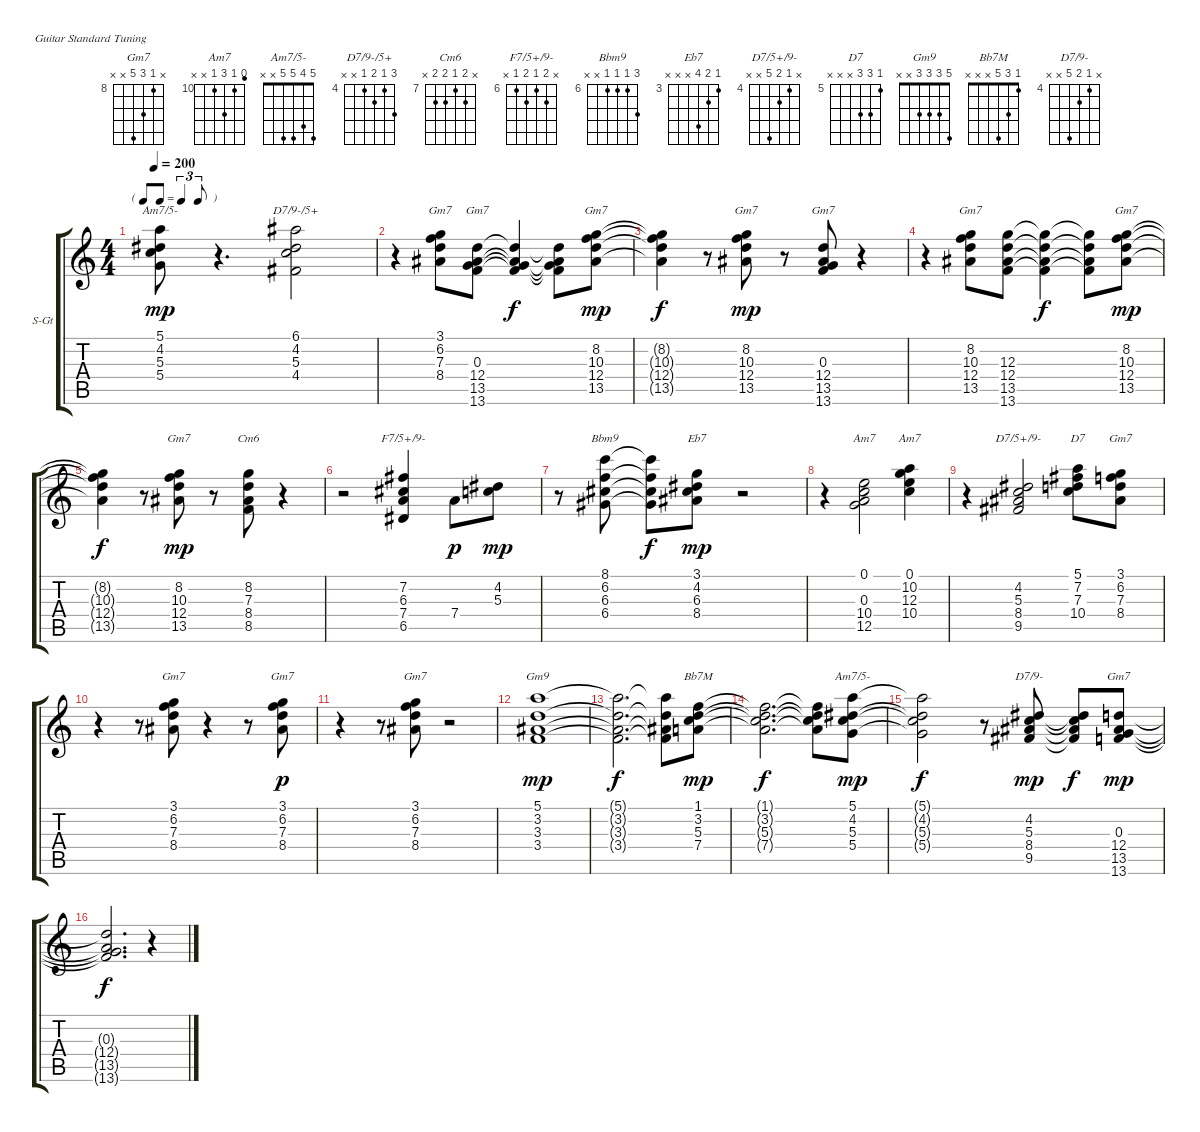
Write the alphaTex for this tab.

\bracketExtendMode groupsimilarinstruments
\firstSystemTrackNameOrientation horizontal
\otherSystemsTrackNameOrientation horizontal
\track ("Piano" "S-Gt") {instrument acousticgrandpiano}
\staff {score tabs}
\tuning (E4 B3 G3 D3 A2 E2)
\displaytranspose 12
\chord ("Gm7" x x 11 12 13 13) {firstfret 12}
\chord ("Am7" 9 x 9 10 12 x) {firstfret 10}
\chord ("Gm7" 3 6 7 x x x) {firstfret 3}
\chord ("Am7/5-" 5 4 5 5 x x)
\chord ("Gm7" x 8 10 12 x x) {firstfret 8}
\chord ("D7/9-/5+" 6 4 5 4 x x) {firstfret 4}
\chord ("Cm6" x 8 7 8 8 x) {firstfret 7}
\chord ("F7/5+/9-" x 7 6 7 6 x) {firstfret 6}
\chord ("Bbm9" 8 6 6 6 x x) {firstfret 6}
\chord ("Eb7" 3 4 6 x x x) {firstfret 3}
\chord ("Am7" 9 10 12 10 x x) {firstfret 10}
\chord ("D7/5+/9-" x 4 5 8 x x) {firstfret 4}
\chord ("D7" 5 7 7 x x x) {firstfret 5}
\chord ("Gm9" 5 3 3 3 x x)
\chord ("Bb7M" 1 3 5 x x x)
\chord ("D7/9-" x 4 5 8 x x) {firstfret 4}
\ts (4 4)
\tf triplet8th
\tempo 200
\clef g2
\ks c
(5.1 4.2 5.3 5.4).8{ch "Am7/5-" dy mp} r.4{d} (6.1 4.2 5.3 4.4).2{ch "D7/9-/5+"} |
r.4 (3.1 6.2 7.3 8.4).8{ch "Gm7"} (0.3 12.4 13.5 13.6).8{ch "Gm7"} (0.3{t} 12.4{t} 13.5{t} 13.6{t}).4{dy f} (0.3{t} 12.4{t} 13.5{t} 13.6{t}).8 (8.2 10.3 12.4 13.5).8{ch "Gm7" dy mp} |
(8.2{t} 10.3{t} 12.4{t} 13.5{t}).4{dy f} r.8 (8.2 10.3 12.4 13.5).8{ch "Gm7" dy mp} r.8 (0.3 12.4 13.5 13.6).8{ch "Gm7"} r.4 |
r.4 (8.2 10.3 12.4 13.5).8{ch "Gm7"} (12.3 12.4 13.5 13.6).8 (12.3{t} 12.4{t} 13.5{t} 13.6{t}).4{dy f} (12.3{t} 12.4{t} 13.5{t} 13.6{t}).8 (8.2 10.3 12.4 13.5).8{ch "Gm7" dy mp} |
(8.2{t} 10.3{t} 12.4{t} 13.5{t}).4{dy f} r.8 (8.2 10.3 12.4 13.5).8{ch "Gm7" dy mp} r.8 (8.2 7.3 8.4 8.5).8{ch "Cm6"} r.4 |
r.2 (7.2 6.3 7.4 6.5).4{ch "F7/5+/9-"} 7.4.8{dy p} (4.2 5.3).8{dy mp} |
r.8 (8.1 6.2 6.3 6.4).8{ch "Bbm9"} (8.1{t} 6.2{t} 6.3{t} 6.4{t}).8{dy f} (3.1 4.2 6.3 8.4).8{ch "Eb7" dy mp} r.2 |
r.4 (0.1 0.3 10.4 12.5).2{ch "Am7"} (0.1 10.2 12.3 10.4).4{ch "Am7"} |
r.4 (4.2 5.3 8.4 9.5).2{ch "D7/5+/9-"} (5.1 7.2 7.3 10.4).8{ch "D7"} (3.1 6.2 7.3 8.4).8{ch "Gm7"} |
r.4 r.8 (3.1 6.2 7.3 8.4).8{ch "Gm7"} r.4 r.8 (3.1 6.2 7.3 8.4).8{ch "Gm7" dy p} |
r.4 r.8 (3.1 6.2 7.3 8.4).8{ch "Gm7"} r.2 |
(5.1 3.2 3.3 3.4).1{ch "Gm9" dy mp} |
(5.1{t} 3.2{t} 3.3{t} 3.4{t}).2{d dy f} (5.1{t} 3.2{t} 3.3{t} 3.4{t}).8 (1.1 3.2 5.3 7.4).8{ch "Bb7M" dy mp} |
(1.1{t} 3.2{t} 5.3{t} 7.4{t}).2{d dy f} (1.1{t} 3.2{t} 5.3{t} 7.4{t}).8 (5.1 4.2 5.3 5.4).8{ch "Am7/5-" dy mp} |
(5.1{t} 4.2{t} 5.3{t} 5.4{t}).2{dy f} r.8 (4.2 5.3 8.4 9.5).8{ch "D7/9-" dy mp} (4.2{t} 5.3{t} 8.4{t} 9.5{t}).8{dy f} (0.3 12.4 13.5 13.6).8{ch "Gm7" dy mp} |
(0.3{t} 12.4{t} 13.5{t} 13.6{t}).2{d dy f} r.4
